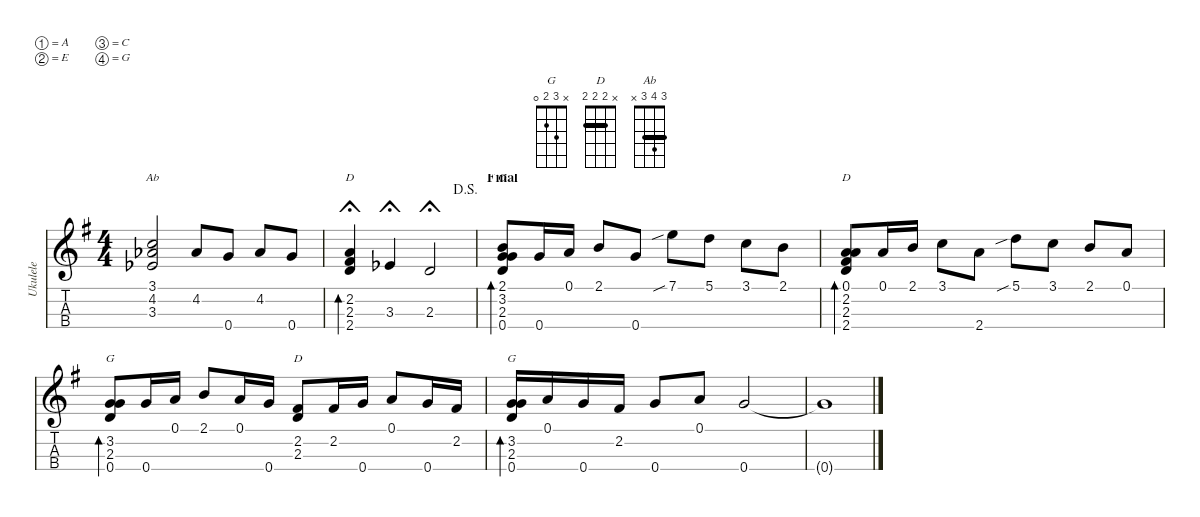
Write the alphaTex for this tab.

\defaultSystemsLayout 4
\hideDynamics
\bracketExtendMode nobrackets
\otherSystemsTrackNameOrientation horizontal
\defaultBarNumberDisplay Hide
\track ("Ukulele" "Ukulele") {defaultSystemsLayout 4 instrument acousticguitarnylon}
\staff {score tabs}
\tuning (A4 E4 C4 G4)
\displaytranspose 0
\chord ("G" 2 3 2 0) {barre 2}
\chord ("D" 0 2 2 2)
\chord ("G" x 3 2 0)
\chord ("D" x 2 2 x) {barre 2}
\chord ("Ab" 3 4 3 x) {barre 3}
\chord ("D" x 2 2 2) {barre (2 2)}
\ts (4 4)
\tempo (100 hide)
\clef g2
\ks g
(3.1{acc forcenatural} 3.3{acc b} 4.2{acc b}).2{ch "Ab" dy mf beam Up} 4.2{acc b}.8{beam Up} 0.4{acc forcenatural}.8{beam Up} 4.2{acc b}.8{beam Up} 0.4{acc forcenatural}.8{beam Up} |
\jump dalsegno
(2.4{acc forcenatural} 2.2{acc #} 2.3{acc forcenatural}).4{bd 104 ch "D" fermata (short 0.26) beam Up} 3.3{acc b}.4{fermata (short 0.26) beam Up} 2.3{acc forcenatural}.2{fermata (short 0.26) beam Up} |
\section ("" "Final")
\scale
1.34039 (2.3{acc forcenatural} 0.4{acc forcenatural} 3.2{acc forcenatural} 2.1{acc forcenatural}).8{bd 153 ch "G" beam Up} 0.4{acc forcenatural}.16{beam Up} 0.1{acc forcenatural}.16{beam Up} 2.1{acc forcenatural}.8{beam Up} 0.4{acc forcenatural}.8{beam Up} 7.1{sib acc forcenatural}.8{beam Down} 5.1{acc forcenatural}.8{beam Down} 3.1{acc forcenatural}.8{beam Down} 2.1{acc forcenatural}.8{beam Down} |
\scale
1.07808 (2.3{acc forcenatural} 2.2{acc #} 0.1{acc forcenatural} 2.4{acc forcenatural}).8{bd 152 ch "D" beam Up} 0.1{acc forcenatural}.16{beam Up} 2.1{acc forcenatural}.16{beam Up} 3.1{acc forcenatural}.8{beam Down} 2.4{acc forcenatural}.8{beam Down} 5.1{sib acc forcenatural}.8{beam Down} 3.1{acc forcenatural}.8{beam Down} 2.1{acc forcenatural}.8{beam Up} 0.1{acc forcenatural}.8{beam Up} |
\scale
1.21177 (0.4{acc forcenatural} 3.2{acc forcenatural} 2.3{acc forcenatural}).8{bd 151 ch "G" beam Up} 0.4{acc forcenatural}.16{beam Up} 0.1{acc forcenatural}.16{beam Up} 2.1{acc forcenatural}.8{beam Up} 0.1{acc forcenatural}.16{beam Up} 0.4{acc forcenatural}.16{beam Up} (2.2{acc #} 2.3{acc forcenatural}).8{ch "D" beam Up} 2.2{acc #}.16{beam Up} 0.4{acc forcenatural}.16{beam Up} 0.1{acc forcenatural}.8{beam Up} 0.4{acc forcenatural}.16{beam Up} 2.2{acc #}.16{beam Up} |
\scale
0.982136 (3.2{acc forcenatural} 0.4{acc forcenatural} 2.3{acc forcenatural}).16{bd 120 ch "G" beam Up} 0.1{acc forcenatural}.16{beam Up} 0.4{acc forcenatural}.16{beam Up} 2.2{acc #}.16{beam Up} 0.4{acc forcenatural}.8{beam Up} 0.1{acc forcenatural}.8{beam Up} 0.4{acc forcenatural}.2{beam Up} |
\scale
0.38762 0.4{t acc forcenatural}.1{beam Up}
